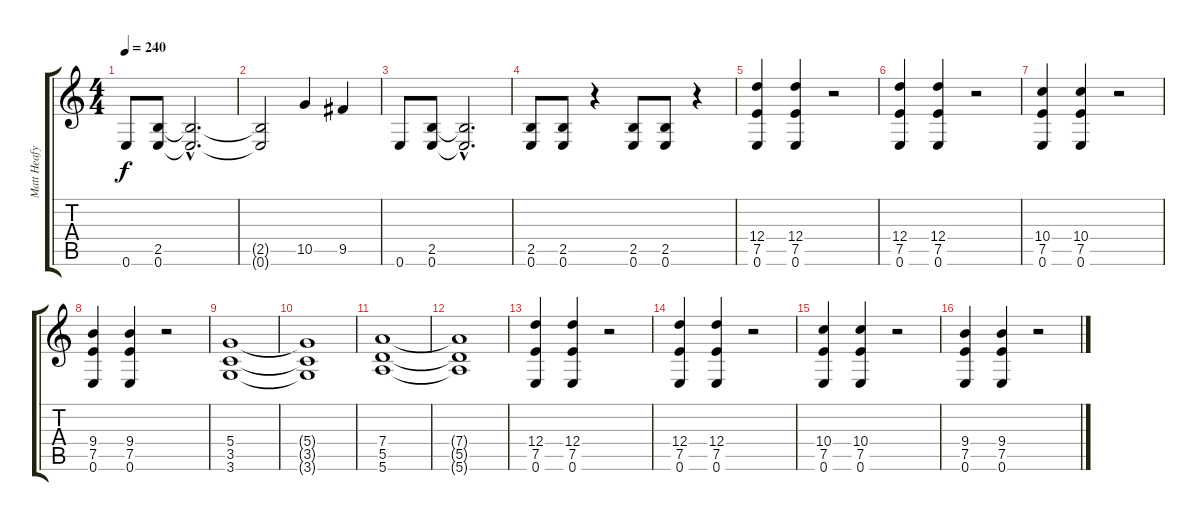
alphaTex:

\track ("Matt Heafy (Guitar)" "Matt Heafy") {instrument distortionguitar}
\staff {score tabs}
\tuning (E4 B3 G3 D3 A2 E2) {hide}
\ts (4 4)
\tempo 240
\clef g2
\ks c
0.6.8{dy f} (2.5 0.6).8 (2.5{hac t} 0.6{hac t}).2{d} |
(2.5{t} 0.6{t}).2 10.5.4 9.5.4 |
0.6.8 (2.5 0.6).8 (2.5{hac t} 0.6{hac t}).2{d} |
(2.5 0.6).8 (2.5 0.6).8 r.4 (2.5 0.6).8 (2.5 0.6).8 r.4 |
(12.4 7.5 0.6).4 (12.4 7.5 0.6).4 r.2 |
(12.4 7.5 0.6).4 (12.4 7.5 0.6).4 r.2 |
(10.4 7.5 0.6).4 (10.4 7.5 0.6).4 r.2 |
(9.4 7.5 0.6).4 (9.4 7.5 0.6).4 r.2 |
(5.4 3.5 3.6).1 |
(5.4{t} 3.5{t} 3.6{t}).1 |
(7.4 5.5 5.6).1 |
(7.4{t} 5.5{t} 5.6{t}).1 |
(12.4 7.5 0.6).4 (12.4 7.5 0.6).4 r.2 |
(12.4 7.5 0.6).4 (12.4 7.5 0.6).4 r.2 |
(10.4 7.5 0.6).4 (10.4 7.5 0.6).4 r.2 |
(9.4 7.5 0.6).4 (9.4 7.5 0.6).4 r.2
